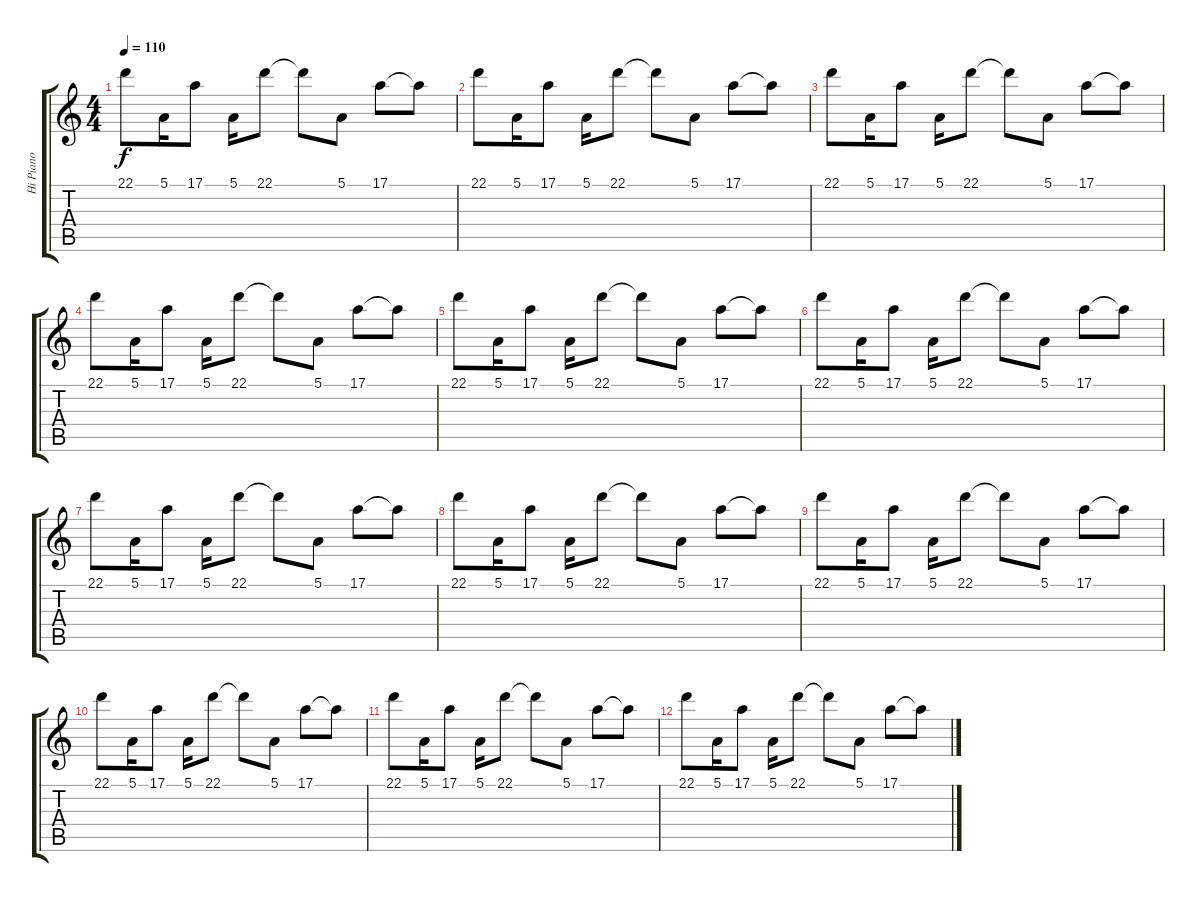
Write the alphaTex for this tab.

\track ("Hi Piano" "Hi Piano") {instrument vibraphone}
\staff {score tabs}
\tuning (E4 B3 G3 D3 A2 E2) {hide}
\ts (4 4)
\tempo 110
\clef g2
\ks c
22.1.8{dy f} 5.1.16 17.1.8 5.1.16 22.1.8 22.1{t}.8 5.1.8 17.1.8 17.1{t}.8 |
22.1.8 5.1.16 17.1.8 5.1.16 22.1.8 22.1{t}.8 5.1.8 17.1.8 17.1{t}.8 |
22.1.8 5.1.16 17.1.8 5.1.16 22.1.8 22.1{t}.8 5.1.8 17.1.8 17.1{t}.8 |
22.1.8 5.1.16 17.1.8 5.1.16 22.1.8 22.1{t}.8 5.1.8 17.1.8 17.1{t}.8 |
22.1.8 5.1.16 17.1.8 5.1.16 22.1.8 22.1{t}.8 5.1.8 17.1.8 17.1{t}.8 |
22.1.8 5.1.16 17.1.8 5.1.16 22.1.8 22.1{t}.8 5.1.8 17.1.8 17.1{t}.8 |
22.1.8 5.1.16 17.1.8 5.1.16 22.1.8 22.1{t}.8 5.1.8 17.1.8 17.1{t}.8 |
22.1.8 5.1.16 17.1.8 5.1.16 22.1.8 22.1{t}.8 5.1.8 17.1.8 17.1{t}.8 |
22.1.8 5.1.16 17.1.8 5.1.16 22.1.8 22.1{t}.8 5.1.8 17.1.8 17.1{t}.8 |
22.1.8 5.1.16 17.1.8 5.1.16 22.1.8 22.1{t}.8 5.1.8 17.1.8 17.1{t}.8 |
22.1.8 5.1.16 17.1.8 5.1.16 22.1.8 22.1{t}.8 5.1.8 17.1.8 17.1{t}.8 |
22.1.8 5.1.16 17.1.8 5.1.16 22.1.8 22.1{t}.8 5.1.8 17.1.8 17.1{t}.8
